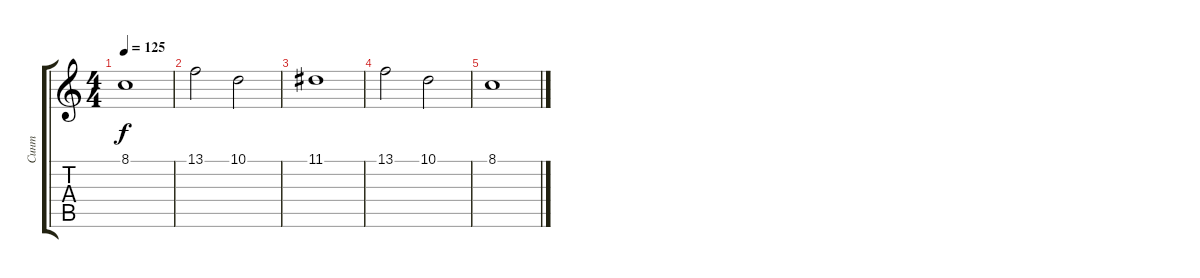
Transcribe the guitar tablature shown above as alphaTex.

\track ("Синт" "Синт") {instrument pad2warm}
\staff {score tabs}
\tuning (E4 B3 G3 D3 A2 E2) {hide}
\ts (4 4)
\tempo 125
\clef g2
\ks c
8.1.1{dy f} |
13.1.2 10.1.2 |
11.1.1 |
13.1.2 10.1.2 |
8.1.1
